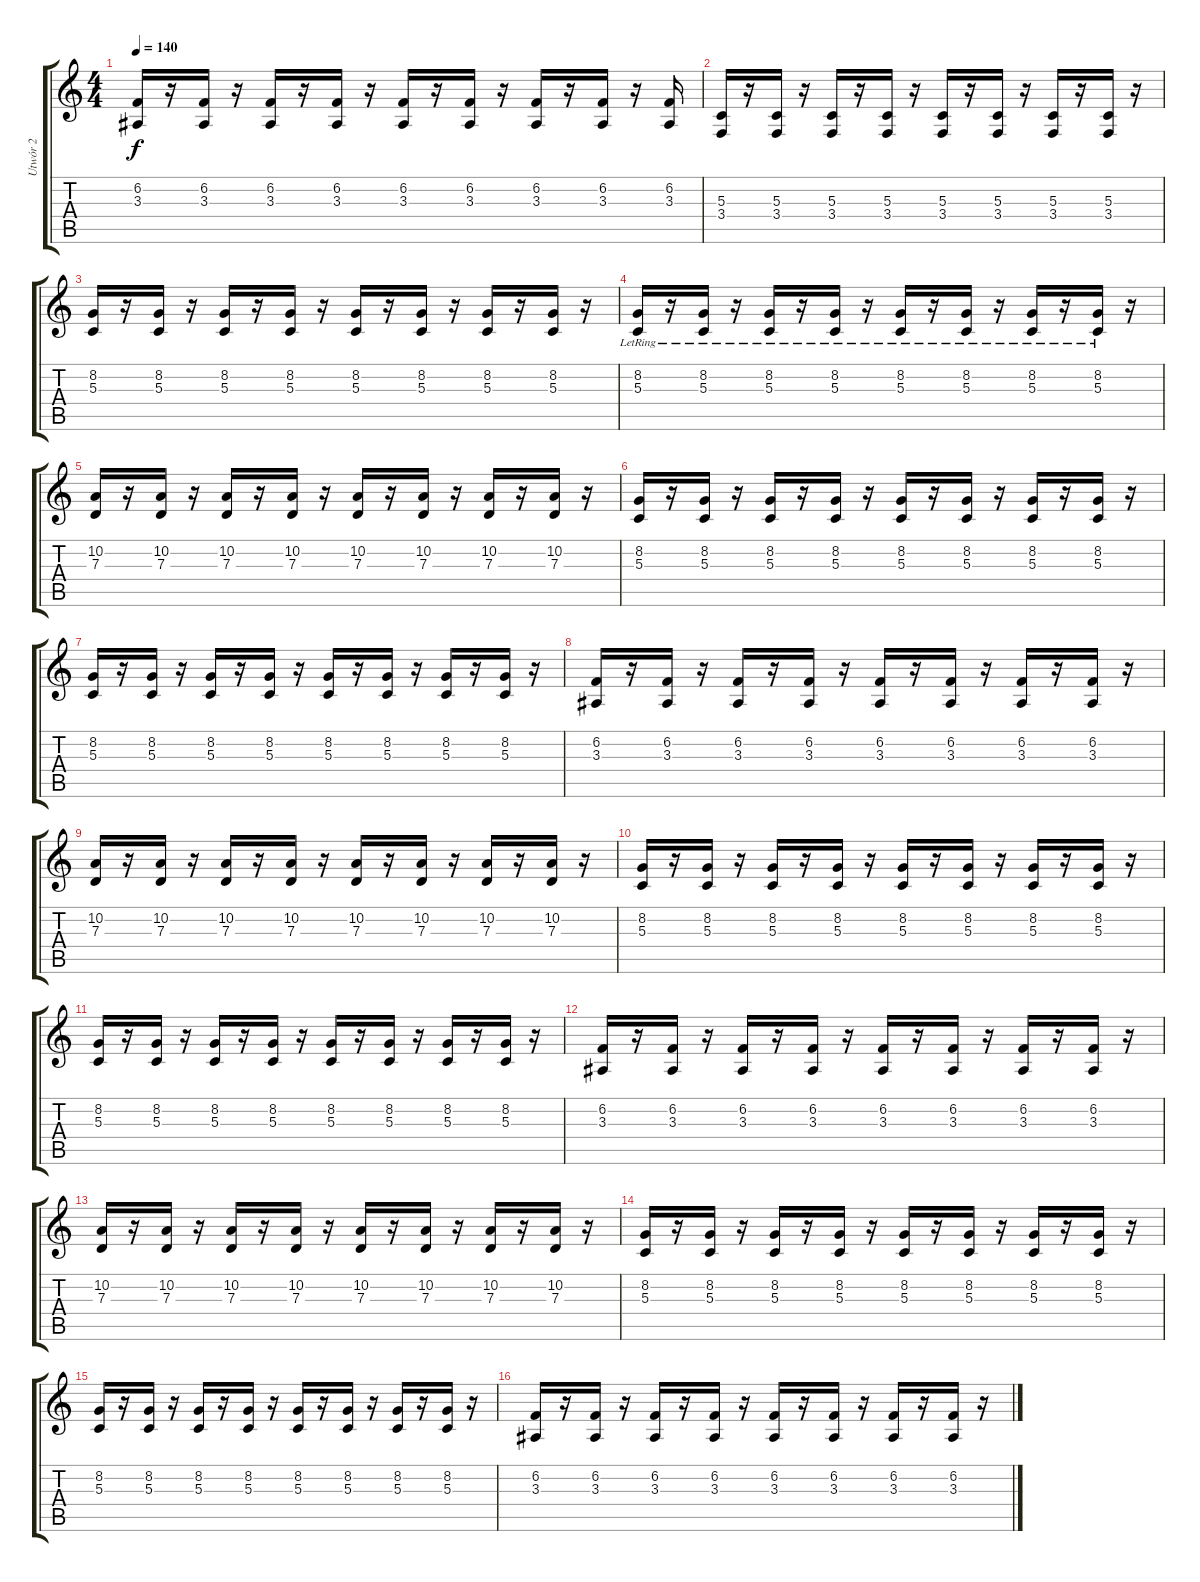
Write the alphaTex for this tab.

\track ("Utwór 2" "Utwór 2") {instrument electricgrandpiano}
\staff {score tabs}
\tuning (E4 B3 G3 D3 A2 E2) {hide}
\ts (4 4)
\tempo 140
\clef g2
\ks c
(6.2 3.3).16{dy f} r.16 (6.2 3.3).16 r.16 (6.2 3.3).16 r.16 (6.2 3.3).16 r.16 (6.2 3.3).16 r.16 (6.2 3.3).16 r.16 (6.2 3.3).16 r.16 (6.2 3.3).16 r.16 (6.2 3.3).16 |
(5.3 3.4).16 r.16 (5.3 3.4).16 r.16 (5.3 3.4).16 r.16 (5.3 3.4).16 r.16 (5.3 3.4).16 r.16 (5.3 3.4).16 r.16 (5.3 3.4).16 r.16 (5.3 3.4).16 r.16 |
(8.2 5.3).16 r.16 (8.2 5.3).16 r.16 (8.2 5.3).16 r.16 (8.2 5.3).16 r.16 (8.2 5.3).16 r.16 (8.2 5.3).16 r.16 (8.2 5.3).16 r.16 (8.2 5.3).16 r.16 |
(8.2{lr} 5.3{lr}).16 r.16 (8.2{lr} 5.3{lr}).16 r.16 (8.2{lr} 5.3{lr}).16 r.16 (8.2{lr} 5.3{lr}).16 r.16 (8.2{lr} 5.3{lr}).16 r.16 (8.2{lr} 5.3{lr}).16 r.16 (8.2{lr} 5.3{lr}).16 r.16 (8.2{lr} 5.3{lr}).16 r.16 |
(10.2 7.3).16 r.16 (10.2 7.3).16 r.16 (10.2 7.3).16 r.16 (10.2 7.3).16 r.16 (10.2 7.3).16 r.16 (10.2 7.3).16 r.16 (10.2 7.3).16 r.16 (10.2 7.3).16 r.16 |
(8.2 5.3).16 r.16 (8.2 5.3).16 r.16 (8.2 5.3).16 r.16 (8.2 5.3).16 r.16 (8.2 5.3).16 r.16 (8.2 5.3).16 r.16 (8.2 5.3).16 r.16 (8.2 5.3).16 r.16 |
(8.2 5.3).16 r.16 (8.2 5.3).16 r.16 (8.2 5.3).16 r.16 (8.2 5.3).16 r.16 (8.2 5.3).16 r.16 (8.2 5.3).16 r.16 (8.2 5.3).16 r.16 (8.2 5.3).16 r.16 |
(6.2 3.3).16 r.16 (6.2 3.3).16 r.16 (6.2 3.3).16 r.16 (6.2 3.3).16 r.16 (6.2 3.3).16 r.16 (6.2 3.3).16 r.16 (6.2 3.3).16 r.16 (6.2 3.3).16 r.16 |
(10.2 7.3).16 r.16 (10.2 7.3).16 r.16 (10.2 7.3).16 r.16 (10.2 7.3).16 r.16 (10.2 7.3).16 r.16 (10.2 7.3).16 r.16 (10.2 7.3).16 r.16 (10.2 7.3).16 r.16 |
(8.2 5.3).16 r.16 (8.2 5.3).16 r.16 (8.2 5.3).16 r.16 (8.2 5.3).16 r.16 (8.2 5.3).16 r.16 (8.2 5.3).16 r.16 (8.2 5.3).16 r.16 (8.2 5.3).16 r.16 |
(8.2 5.3).16 r.16 (8.2 5.3).16 r.16 (8.2 5.3).16 r.16 (8.2 5.3).16 r.16 (8.2 5.3).16 r.16 (8.2 5.3).16 r.16 (8.2 5.3).16 r.16 (8.2 5.3).16 r.16 |
(6.2 3.3).16 r.16 (6.2 3.3).16 r.16 (6.2 3.3).16 r.16 (6.2 3.3).16 r.16 (6.2 3.3).16 r.16 (6.2 3.3).16 r.16 (6.2 3.3).16 r.16 (6.2 3.3).16 r.16 |
(10.2 7.3).16 r.16 (10.2 7.3).16 r.16 (10.2 7.3).16 r.16 (10.2 7.3).16 r.16 (10.2 7.3).16 r.16 (10.2 7.3).16 r.16 (10.2 7.3).16 r.16 (10.2 7.3).16 r.16 |
(8.2 5.3).16 r.16 (8.2 5.3).16 r.16 (8.2 5.3).16 r.16 (8.2 5.3).16 r.16 (8.2 5.3).16 r.16 (8.2 5.3).16 r.16 (8.2 5.3).16 r.16 (8.2 5.3).16 r.16 |
(8.2 5.3).16 r.16 (8.2 5.3).16 r.16 (8.2 5.3).16 r.16 (8.2 5.3).16 r.16 (8.2 5.3).16 r.16 (8.2 5.3).16 r.16 (8.2 5.3).16 r.16 (8.2 5.3).16 r.16 |
(6.2 3.3).16 r.16 (6.2 3.3).16 r.16 (6.2 3.3).16 r.16 (6.2 3.3).16 r.16 (6.2 3.3).16 r.16 (6.2 3.3).16 r.16 (6.2 3.3).16 r.16 (6.2 3.3).16 r.16
